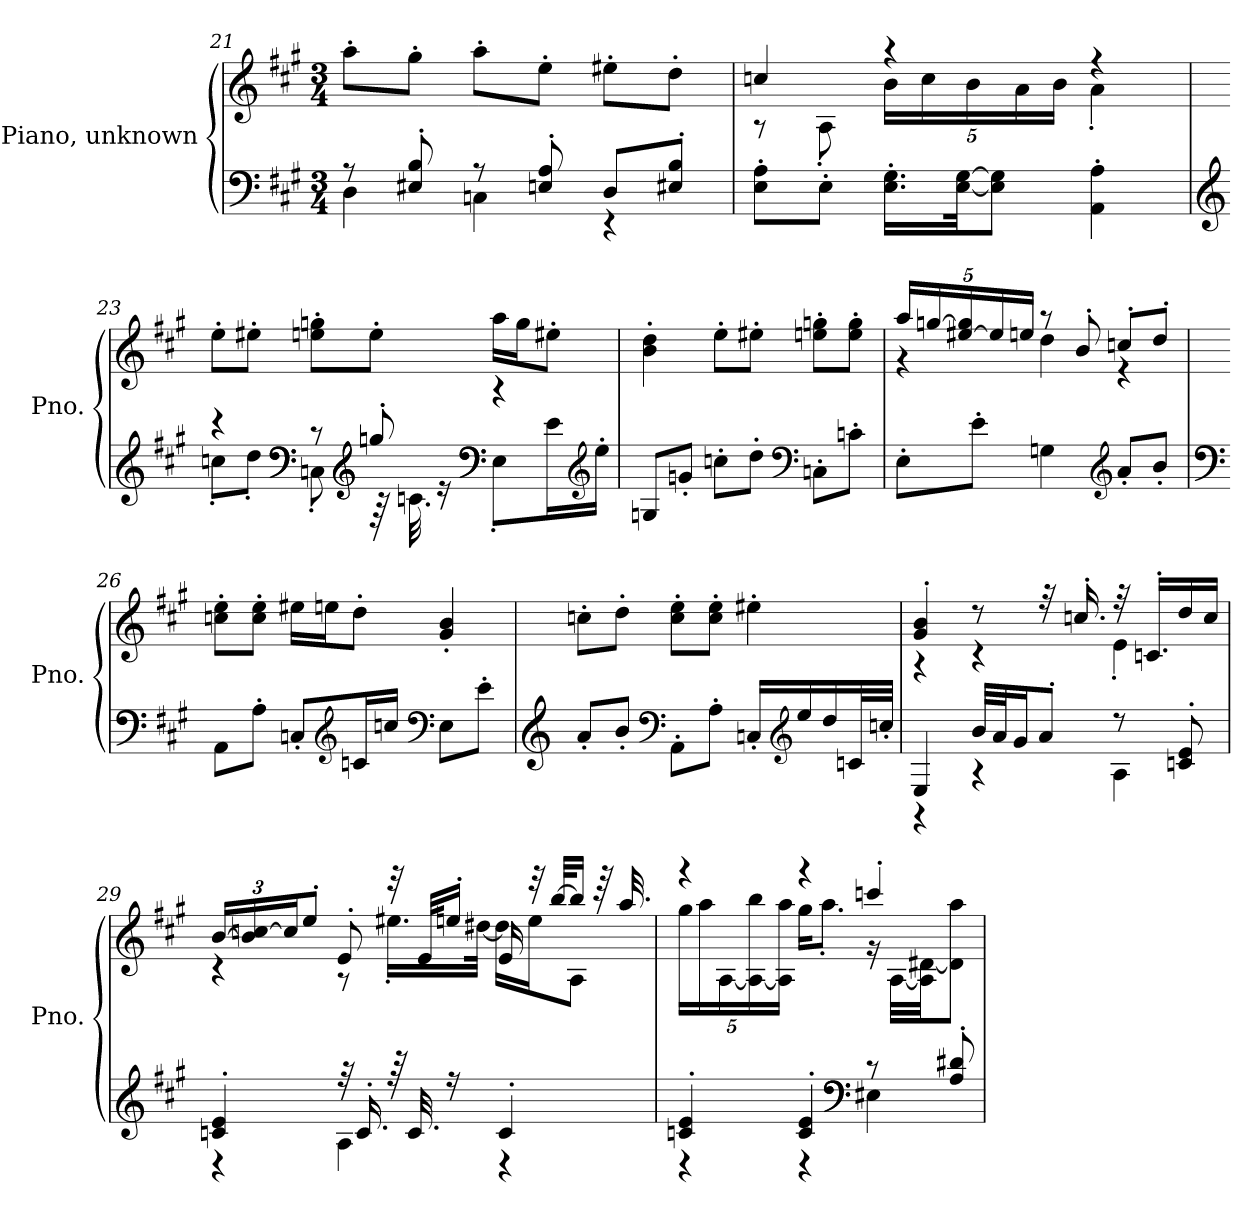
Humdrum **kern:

**kern	**kern
*part1	*part1
*staff2	*staff1
*I"Piano, unknown	*
*I'Pno.	*
*clefF4	*clefG2
*k[f#c#g#]	*k[f#c#g#]
*M3/4	*M3/4
=21	=21
*^	*
8r	4D\	8aa'\L
8E#X/' 8B/'	.	8gg#'\J
8r	4Cn\	8aa'\L
8En/' 8A/'	.	8ee'\J
8D/L	4r	8ee#X'\L
8E#X/' 8B/'J	.	8dd'\J
*v	*v	*
=22	=22
*	*^
8E\' 8A\'L	4ccn/	8r
8E'\J	.	8A'\
*	*	*Xbrackettup
16.E\' 16.G#\'LL	4r	20b\LL
.	.	20cc\
[32E\ [32G#\JK	.	.
.	.	20b\
8E\] 8G#\]J	.	.
.	.	20a\
.	.	20b\JJ
4AA\' 4A\'	4r	4a'\
*	*v	*v
!!LO:LB:g=z
=23	=23
*clefG2	*
*^	*
4r	8ccn'\L	8ee'\L
.	8dd'\J	8ee#X'\J
*clefF4	*	*
8r	8Cn'\	8een\' 8ggn\'L
*clefG2	*	*
8ggn'/	64r	8ee'\J
.	32.cn\	.
.	16r	.
*clefF4	*	*
4r	8E'\L	16aa\LL
.	.	16gg\J
.	16e\L	8ee#X'\J
*clefG2	*	*
.	16ee'\JJ	.
*v	*v	*
=24	=24
8Gn/L	4b\' 4dd\'
8gn'/J	.
8ccn'\L	8ee'\L
8dd'\J	8ee#X'\J
*clefF4	*
8Cn'\L	8een\' 8ggn\'L
8cn'\J	8ee\' 8gg\'J
!!LO:LB:g=z
=25	=25
*	*^
8E'\L	20aa/LL	4r
.	[20ggn/	.
.	[20ee#X/ 20gg/]	.
8e'\J	.	.
.	20ee#/]	.
.	20een/JJ	.
4Gn\	8r	4dd\
.	8b'/	.
*clefG2	*	*
8a'/L	8ccn'/L	4r
8b'/J	8dd'/J	.
*	*v	*v
=26	=26
*clefF4	*
8AA\L	8ccn\' 8ee\'L
8A'\J	8cc\' 8ee\'J
8Cn'/L	16ee#X\LL
.	16een\J
*clefG2	*
16cn/L	8dd'\J
16ccn/JJ	.
*clefF4	*
8E\L	4g#/' 4b/'
8e'\J	.
!!LO:PB:g=z
=27	=27
*clefG2	*
8a'/L	8ccn'\L
8b'/J	8dd'\J
*clefF4	*
8AA'\L	8cc\' 8ee\'L
8A'\J	8cc\' 8ee\'J
16Cn'/LL	4ee#X'\
*clefG2	*
16ee/	.
16dd/	.
32cn/L	.
32ccn'/JJJ	.
=28	=28
*^	*^
4E/	4r	4g#/' 4b/'	4r
32b/LLL	4r	8r	4r
32a/J	.	.	.
16g#/J	.	.	.
8a'/J	.	32r	.
.	.	16.ccn'/	.
8r	4A\	32r	4e'\
.	.	16.cn'/LL	.
8cn/' 8e/'	.	16dd/	.
.	.	16cc/JJ	.
!!LO:LB:g=z	!!
=29	=29	=29	=29
4cn/' 4e/'	4r	[24b/LL	4r
.	.	24b/] [24ccn/	.
.	.	24cc/J]	.
.	.	8ee'/J	.
32r	4A\	8e'/	8r
16.c'/	.	.	.
64r	.	32r	16.ee#X'\LL
32.c/	.	.	.
.	.	32e/KLL	.
16r	.	16een'/JJ	.
.	.	.	[32dd#X\JJk
4c'/	4r	16e/	16dd#\LL]
.	.	32r	16ee\J
.	.	[32bb/KLL	.
.	.	16bb/JJ]	8A\J
.	.	64r	.
.	.	32.aa/	.
=30	=30	=30	=30
4cn/' 4e/'	4r	4r	20gg#\LL
.	.	.	20aa\
.	.	.	[20A\
.	.	.	20A\_ 20bb\
.	.	.	20A\] 20aa\JJ
4c/' 4e/'	4r	4r	16gg#\KL
.	.	.	8.aa'\J
*clefF4	*	*	*
8r	4E#X\	4cccn'/	16r
.	.	.	[32A\LLL
.	.	.	32A\] [32d#X\JJ
8A/' 8d#X/'	.	.	8d#\] 8aa\J
*v	*v	*	*
*	*v	*v
=	=
*-	*-
